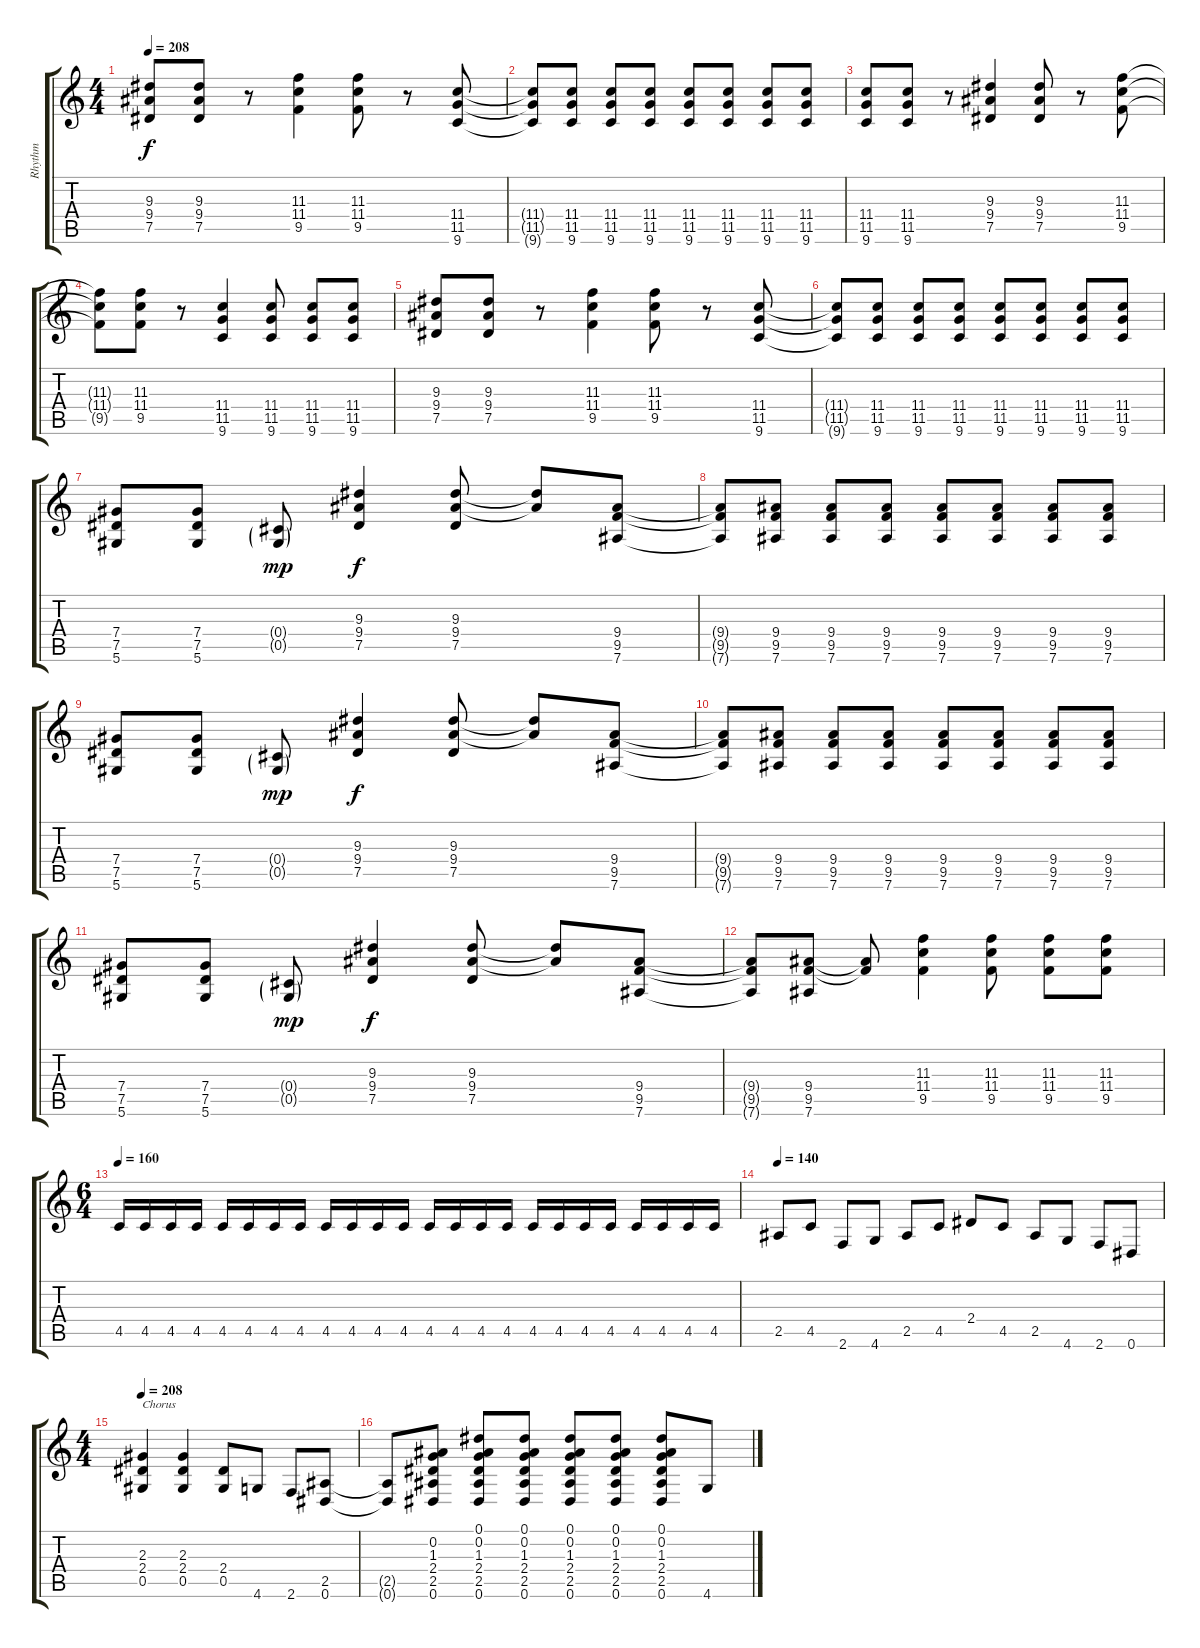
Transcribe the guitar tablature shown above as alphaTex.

\track ("Rhythm" "Rhythm") {instrument distortionguitar}
\staff {score tabs}
\tuning (Eb4 Bb3 Gb3 Db3 Ab2 Eb2) {hide}
\ts (4 4)
\tempo 208
\clef g2
\ks c
(9.3 9.4 7.5).8{dy f} (9.3 9.4 7.5).8 r.8 (11.3 11.4 9.5).4 (11.3 11.4 9.5).8 r.8 (11.4 11.5 9.6).8 |
(11.4{t} 11.5{t} 9.6{t}).8 (11.4 11.5 9.6).8 (11.4 11.5 9.6).8 (11.4 11.5 9.6).8 (11.4 11.5 9.6).8 (11.4 11.5 9.6).8 (11.4 11.5 9.6).8 (11.4 11.5 9.6).8 |
(11.4 11.5 9.6).8 (11.4 11.5 9.6).8 r.8 (9.3 9.4 7.5).4 (9.3 9.4 7.5).8 r.8 (11.3 11.4 9.5).8 |
(11.3{t} 11.4{t} 9.5{t}).8 (11.3 11.4 9.5).8 r.8 (11.4 11.5 9.6).4 (11.4 11.5 9.6).8 (11.4 11.5 9.6).8 (11.4 11.5 9.6).8 |
(9.3 9.4 7.5).8 (9.3 9.4 7.5).8 r.8 (11.3 11.4 9.5).4 (11.3 11.4 9.5).8 r.8 (11.4 11.5 9.6).8 |
(11.4{t} 11.5{t} 9.6{t}).8 (11.4 11.5 9.6).8 (11.4 11.5 9.6).8 (11.4 11.5 9.6).8 (11.4 11.5 9.6).8 (11.4 11.5 9.6).8 (11.4 11.5 9.6).8 (11.4 11.5 9.6).8 |
(7.4 7.5 5.6).8 (7.4 7.5 5.6).8 (0.4{g} 0.5{g}).8{dy mp} (9.3 9.4 7.5).4{dy f} (9.3 9.4 7.5).8 (9.3{t} 9.4{t}).8 (9.4 9.5 7.6).8 |
(9.4{t} 9.5{t} 7.6{t}).8 (9.4 9.5 7.6).8 (9.4 9.5 7.6).8 (9.4 9.5 7.6).8 (9.4 9.5 7.6).8 (9.4 9.5 7.6).8 (9.4 9.5 7.6).8 (9.4 9.5 7.6).8 |
(7.4 7.5 5.6).8 (7.4 7.5 5.6).8 (0.4{g} 0.5{g}).8{dy mp} (9.3 9.4 7.5).4{dy f} (9.3 9.4 7.5).8 (9.3{t} 9.4{t}).8 (9.4 9.5 7.6).8 |
(9.4{t} 9.5{t} 7.6{t}).8 (9.4 9.5 7.6).8 (9.4 9.5 7.6).8 (9.4 9.5 7.6).8 (9.4 9.5 7.6).8 (9.4 9.5 7.6).8 (9.4 9.5 7.6).8 (9.4 9.5 7.6).8 |
(7.4 7.5 5.6).8 (7.4 7.5 5.6).8 (0.4{g} 0.5{g}).8{dy mp} (9.3 9.4 7.5).4{dy f} (9.3 9.4 7.5).8 (9.3{t} 9.4{t}).8 (9.4 9.5 7.6).8 |
(9.4{t} 9.5{t} 7.6{t}).8 (9.4 9.5 7.6).8 (9.4{t} 9.5{t}).8 (11.3 11.4 9.5).4 (11.3 11.4 9.5).8 (11.3 11.4 9.5).8 (11.3 11.4 9.5).8 |
\ts (6 4)
\tempo 160
4.5.16 4.5.16 4.5.16 4.5.16 4.5.16 4.5.16 4.5.16 4.5.16 4.5.16 4.5.16 4.5.16 4.5.16 4.5.16 4.5.16 4.5.16 4.5.16 4.5.16 4.5.16 4.5.16 4.5.16 4.5.16 4.5.16 4.5.16 4.5.16 |
\tempo 140
2.5.8 4.5.8 2.6.8 4.6.8 2.5.8 4.5.8 2.4.8 4.5.8 2.5.8 4.6.8 2.6.8 0.6.8 |
\ts (4 4)
\tempo 208
(2.3 2.4 0.5).4{txt "Chorus"} (2.3 2.4 0.5).4 (2.4 0.5).8 4.6.8 2.6.8 (2.5 0.6).8 |
(2.5{t} 0.6{t}).8 (0.2 1.3 2.4 2.5 0.6).8 (0.1 0.2 1.3 2.4 2.5 0.6).8 (0.1 0.2 1.3 2.4 2.5 0.6).8 (0.1 0.2 1.3 2.4 2.5 0.6).8 (0.1 0.2 1.3 2.4 2.5 0.6).8 (0.1 0.2 1.3 2.4 2.5 0.6).8 4.6.8
